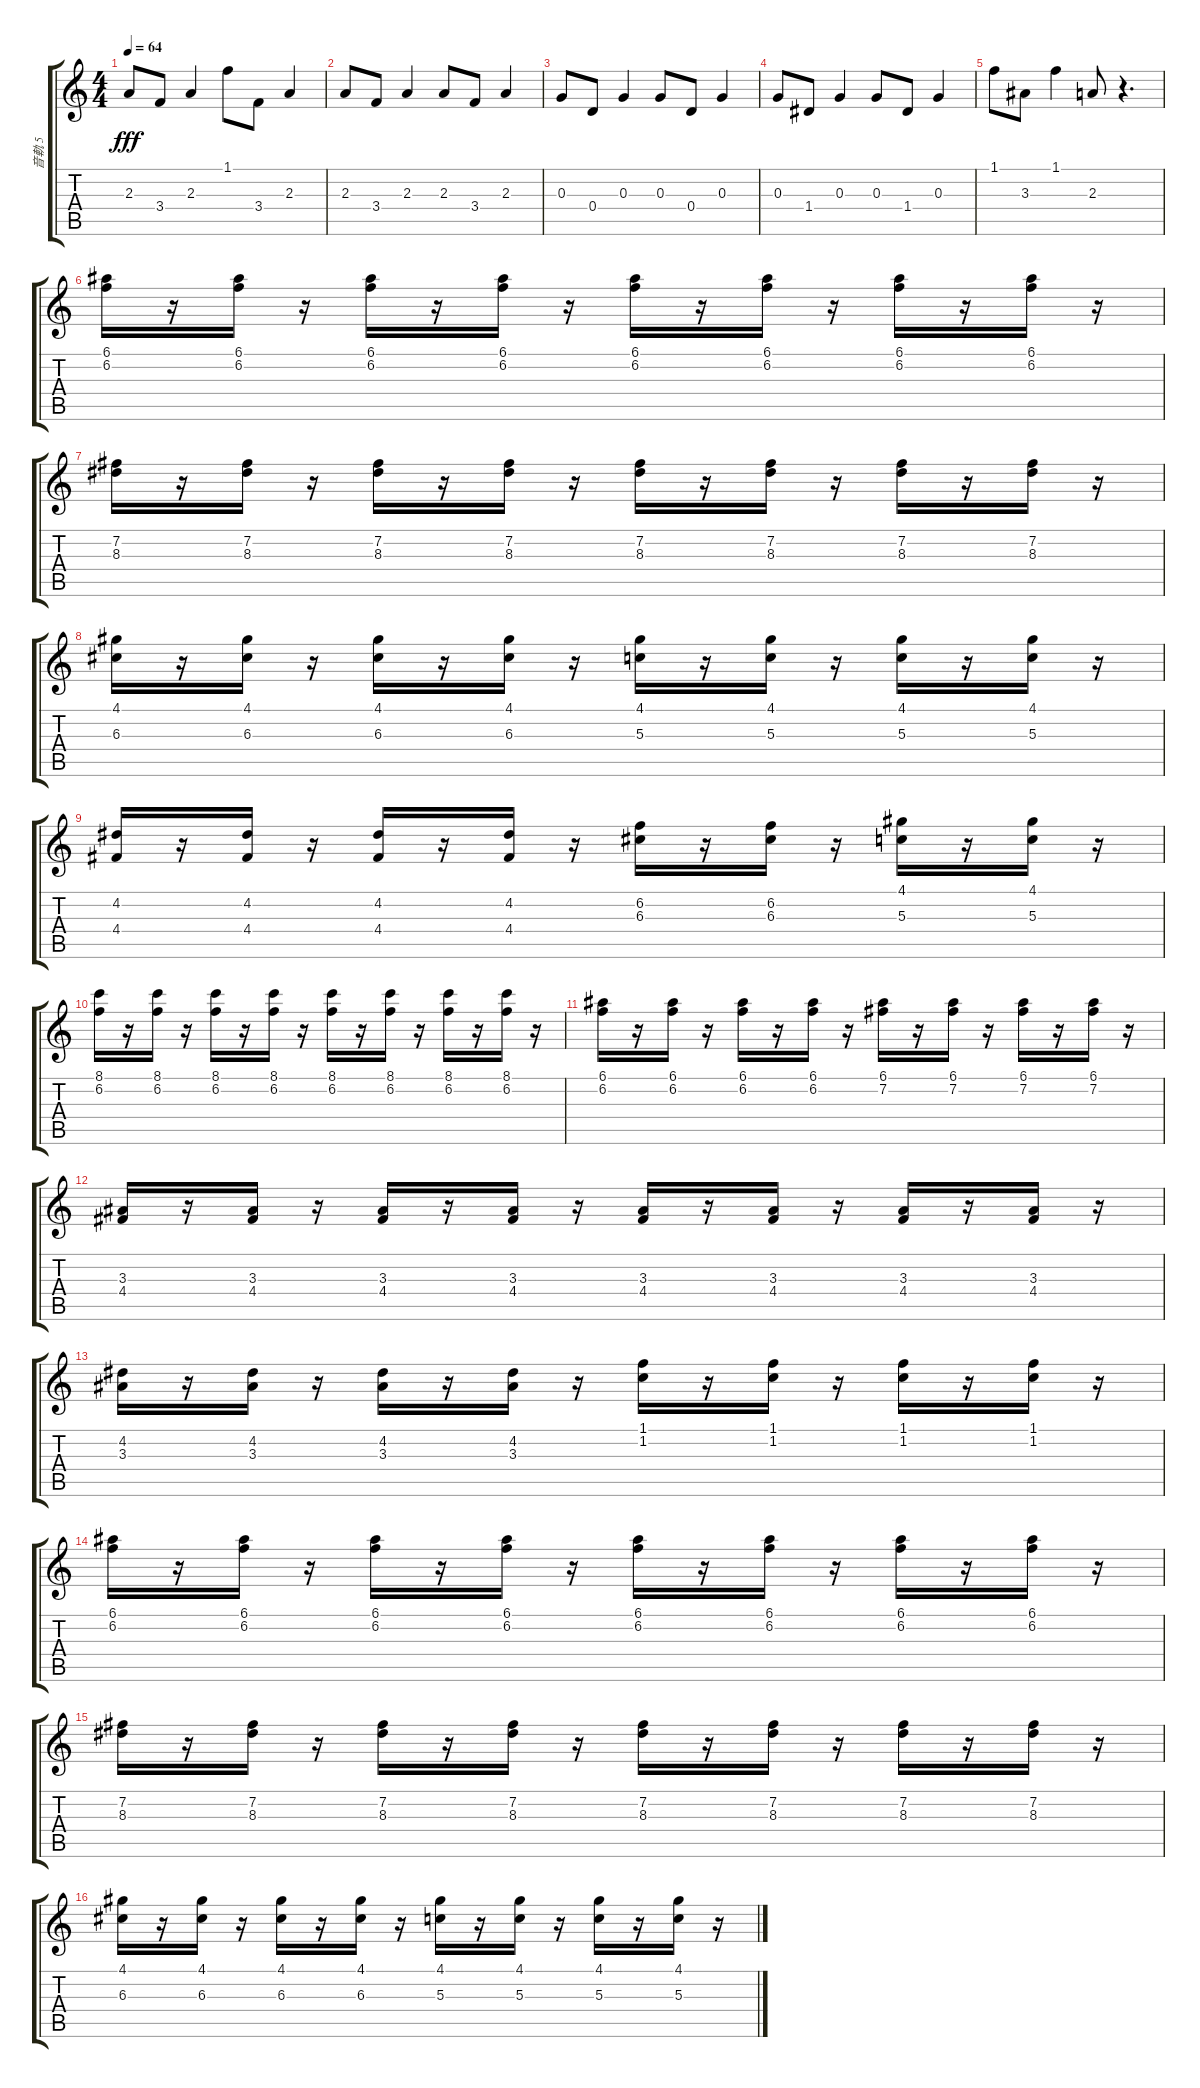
\track ("音軌 5" "音軌 5") {instrument electricguitarjazz}
\staff {score tabs}
\tuning (E4 B3 G3 D3 A2 E2) {hide}
\ts (4 4)
\tempo 64
\clef g2
\ks c
2.3.8{dy fff} 3.4.8 2.3.4 1.1.8 3.4.8 2.3.4 |
2.3.8 3.4.8 2.3.4 2.3.8 3.4.8 2.3.4 |
0.3.8 0.4.8 0.3.4 0.3.8 0.4.8 0.3.4 |
0.3.8 1.4.8 0.3.4 0.3.8 1.4.8 0.3.4 |
1.1.8 3.3.8 1.1.4 2.3.8 r.4{d} |
(6.1 6.2).16 r.16 (6.1 6.2).16 r.16 (6.1 6.2).16 r.16 (6.1 6.2).16 r.16 (6.1 6.2).16 r.16 (6.1 6.2).16 r.16 (6.1 6.2).16 r.16 (6.1 6.2).16 r.16 |
(7.2 8.3).16 r.16 (7.2 8.3).16 r.16 (7.2 8.3).16 r.16 (7.2 8.3).16 r.16 (7.2 8.3).16 r.16 (7.2 8.3).16 r.16 (7.2 8.3).16 r.16 (7.2 8.3).16 r.16 |
(4.1 6.3).16 r.16 (4.1 6.3).16 r.16 (4.1 6.3).16 r.16 (4.1 6.3).16 r.16 (4.1 5.3).16 r.16 (4.1 5.3).16 r.16 (4.1 5.3).16 r.16 (4.1 5.3).16 r.16 |
(4.2 4.4).16 r.16 (4.2 4.4).16 r.16 (4.2 4.4).16 r.16 (4.2 4.4).16 r.16 (6.2 6.3).16 r.16 (6.2 6.3).16 r.16 (4.1 5.3).16 r.16 (4.1 5.3).16 r.16 |
(8.1 6.2).16 r.16 (8.1 6.2).16 r.16 (8.1 6.2).16 r.16 (8.1 6.2).16 r.16 (8.1 6.2).16 r.16 (8.1 6.2).16 r.16 (8.1 6.2).16 r.16 (8.1 6.2).16 r.16 |
(6.1 6.2).16 r.16 (6.1 6.2).16 r.16 (6.1 6.2).16 r.16 (6.1 6.2).16 r.16 (6.1 7.2).16 r.16 (6.1 7.2).16 r.16 (6.1 7.2).16 r.16 (6.1 7.2).16 r.16 |
(3.3 4.4).16 r.16 (3.3 4.4).16 r.16 (3.3 4.4).16 r.16 (3.3 4.4).16 r.16 (3.3 4.4).16 r.16 (3.3 4.4).16 r.16 (3.3 4.4).16 r.16 (3.3 4.4).16 r.16 |
(4.2 3.3).16 r.16 (4.2 3.3).16 r.16 (4.2 3.3).16 r.16 (4.2 3.3).16 r.16 (1.1 1.2).16 r.16 (1.1 1.2).16 r.16 (1.1 1.2).16 r.16 (1.1 1.2).16 r.16 |
(6.1 6.2).16 r.16 (6.1 6.2).16 r.16 (6.1 6.2).16 r.16 (6.1 6.2).16 r.16 (6.1 6.2).16 r.16 (6.1 6.2).16 r.16 (6.1 6.2).16 r.16 (6.1 6.2).16 r.16 |
(7.2 8.3).16 r.16 (7.2 8.3).16 r.16 (7.2 8.3).16 r.16 (7.2 8.3).16 r.16 (7.2 8.3).16 r.16 (7.2 8.3).16 r.16 (7.2 8.3).16 r.16 (7.2 8.3).16 r.16 |
(4.1 6.3).16 r.16 (4.1 6.3).16 r.16 (4.1 6.3).16 r.16 (4.1 6.3).16 r.16 (4.1 5.3).16 r.16 (4.1 5.3).16 r.16 (4.1 5.3).16 r.16 (4.1 5.3).16 r.16
